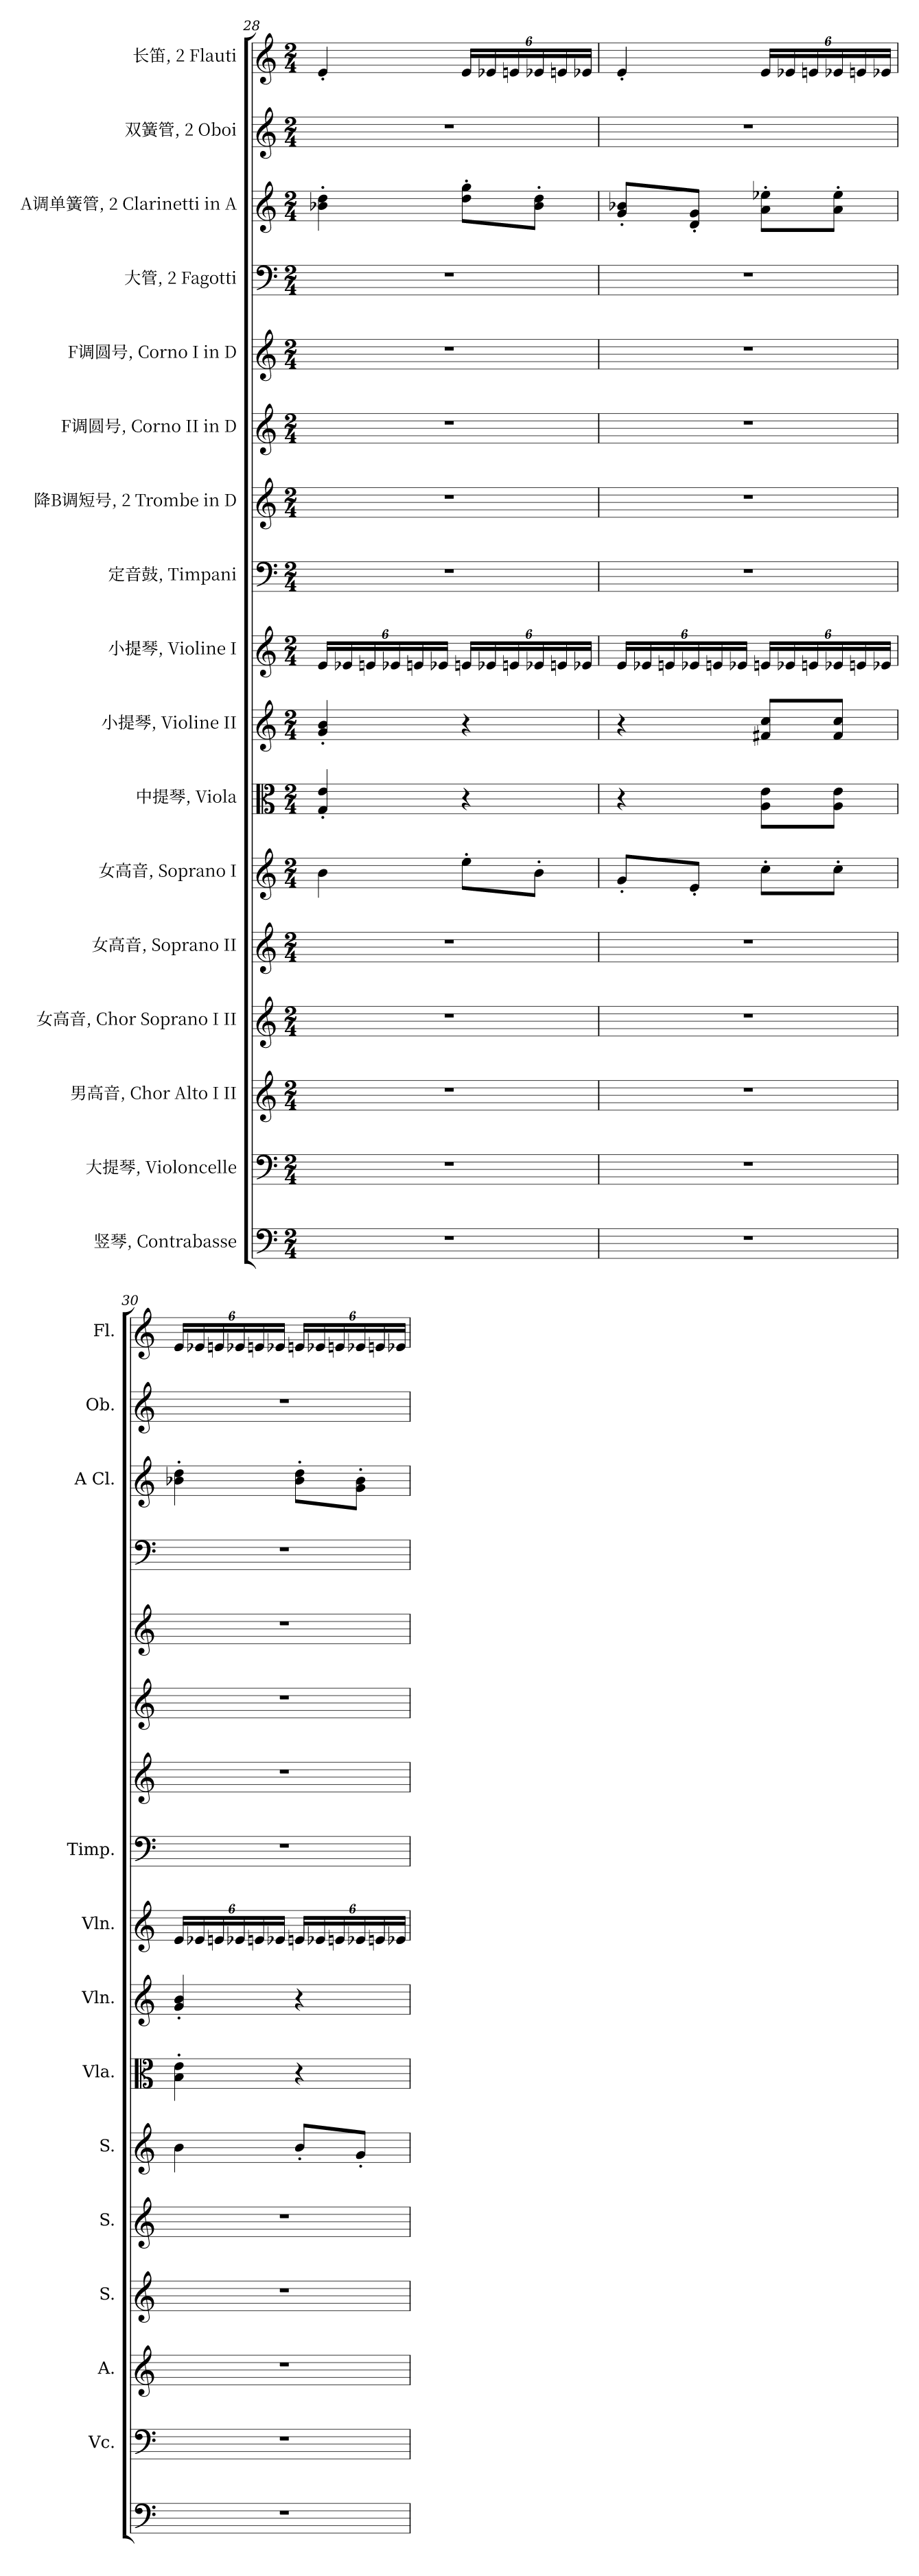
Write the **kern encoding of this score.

**kern	**kern	**kern	**kern	**kern	**kern	**kern	**kern	**kern	**kern	**kern	**kern	**kern	**kern	**kern	**kern	**kern
*part17	*part16	*part15	*part14	*part13	*part12	*part11	*part10	*part9	*part8	*part7	*part6	*part5	*part4	*part3	*part2	*part1
*staff17	*staff16	*staff15	*staff14	*staff13	*staff12	*staff11	*staff10	*staff9	*staff8	*staff7	*staff6	*staff5	*staff4	*staff3	*staff2	*staff1
*I"竖琴, Contrabasse	*I"大提琴, Violoncelle	*I"男高音, Chor Alto I II	*I"女高音, Chor Soprano I II	*I"女高音, Soprano II	*I"女高音, Soprano I	*I"中提琴, Viola	*I"小提琴, Violine II	*I"小提琴, Violine I	*I"定音鼓, Timpani	*I"降B调短号, 2 Trombe in D	*I"F调圆号, Corno II in D	*I"F调圆号, Corno I in D	*I"大管, 2 Fagotti	*I"A调单簧管, 2 Clarinetti in A	*I"双簧管, 2 Oboi	*I"长笛, 2 Flauti
*	*I'Vc.	*I'A.	*I'S.	*I'S.	*I'S.	*I'Vla.	*I'Vln.	*I'Vln.	*I'Timp.	*	*	*	*	*I'A Cl.	*I'Ob.	*I'Fl.
*clefF4	*clefF4	*clefG2	*clefG2	*clefG2	*clefG2	*clefC3	*clefG2	*clefG2	*clefF4	*clefG2	*clefG2	*clefG2	*clefF4	*clefG2	*clefG2	*clefG2
*	*	*	*	*	*	*	*	*	*	*ITrd1c2	*ITrd4c7	*ITrd4c7	*	*ITrd2c3	*	*
*k[]	*k[]	*k[]	*k[]	*k[]	*k[]	*k[]	*k[]	*k[]	*k[]	*k[b-e-]	*k[b-]	*k[b-]	*k[]	*k[f#c#g#]	*k[]	*k[]
*M2/4	*M2/4	*M2/4	*M2/4	*M2/4	*M2/4	*M2/4	*M2/4	*M2/4	*M2/4	*M2/4	*M2/4	*M2/4	*M2/4	*M2/4	*M2/4	*M2/4
*MM85	*MM85	*MM85	*MM85	*MM85	*MM85	*MM85	*MM85	*MM85	*MM85	*MM85	*MM85	*MM85	*MM85	*MM85	*MM85	*MM85
*	*	*	*	*	*	*	*	*Xbrackettup	*	*	*	*	*	*	*	*
=28	=28	=28	=28	=28	=28	=28	=28	=28	=28	=28	=28	=28	=28	=28	=28	=28
2r	2r	2r	2r	2r	4b\	4G/' 4e/'	4g/' 4b/'	24e/LL	2r	2r	2r	2r	2r	4gn\' 4b\'	2r	4e'/
.	.	.	.	.	.	.	.	24e-X/	.	.	.	.	.	.	.	.
.	.	.	.	.	.	.	.	24en/	.	.	.	.	.	.	.	.
.	.	.	.	.	.	.	.	24e-X/	.	.	.	.	.	.	.	.
.	.	.	.	.	.	.	.	24en/	.	.	.	.	.	.	.	.
.	.	.	.	.	.	.	.	24e-X/JJ	.	.	.	.	.	.	.	.
*	*	*	*	*	*	*	*	*	*	*	*	*	*	*	*	*Xbrackettup
*	*	*	*	*	*	*	*	*	*	*	*	*	*	*	*	*MM90
.	.	.	.	.	8ee'\L	4r	4r	24en/LL	.	.	.	.	.	8b\' 8ee\'L	.	24e/LL
.	.	.	.	.	.	.	.	24e-X/	.	.	.	.	.	.	.	24e-X/
.	.	.	.	.	.	.	.	24en/	.	.	.	.	.	.	.	24en/
.	.	.	.	.	8b'\J	.	.	24e-X/	.	.	.	.	.	8g\' 8b\'J	.	24e-X/
.	.	.	.	.	.	.	.	24en/	.	.	.	.	.	.	.	24en/
.	.	.	.	.	.	.	.	24e-X/JJ	.	.	.	.	.	.	.	24e-X/JJ
!!LO:PB:g=z
=29	=29	=29	=29	=29	=29	=29	=29	=29	=29	=29	=29	=29	=29	=29	=29	=29
*	*	*	*	*	*	*	*	*	*	*	*	*	*	*	*	*MM85
2r	2r	2r	2r	2r	8g'/L	4r	4r	24e/LL	2r	2r	2r	2r	2r	8e/' 8gn/'L	2r	4e'/
.	.	.	.	.	.	.	.	24e-X/	.	.	.	.	.	.	.	.
.	.	.	.	.	.	.	.	24en/	.	.	.	.	.	.	.	.
.	.	.	.	.	8e'/J	.	.	24e-X/	.	.	.	.	.	8B/' 8e/'J	.	.
.	.	.	.	.	.	.	.	24en/	.	.	.	.	.	.	.	.
.	.	.	.	.	.	.	.	24e-X/JJ	.	.	.	.	.	.	.	.
*	*	*	*	*	*	*	*	*	*	*	*	*	*	*	*	*MM90
.	.	.	.	.	8cc'\L	8A\ 8e\L	8f#X/ 8cc/L	24en/LL	.	.	.	.	.	8f#\' 8ccn\'L	.	24e/LL
.	.	.	.	.	.	.	.	24e-X/	.	.	.	.	.	.	.	24e-X/
.	.	.	.	.	.	.	.	24en/	.	.	.	.	.	.	.	24en/
.	.	.	.	.	8cc'\J	8A\ 8e\J	8f#/ 8cc/J	24e-X/	.	.	.	.	.	8f#\' 8cc\'J	.	24e-X/
.	.	.	.	.	.	.	.	24en/	.	.	.	.	.	.	.	24en/
.	.	.	.	.	.	.	.	24e-X/JJ	.	.	.	.	.	.	.	24e-X/JJ
=30	=30	=30	=30	=30	=30	=30	=30	=30	=30	=30	=30	=30	=30	=30	=30	=30
*	*	*	*	*	*	*	*	*	*	*	*	*	*	*	*	*MM85
2r	2r	2r	2r	2r	4b\	4B\' 4e\'	4g/' 4b/'	24e/LL	2r	2r	2r	2r	2r	4gn\' 4b\'	2r	24e/LL
.	.	.	.	.	.	.	.	24e-X/	.	.	.	.	.	.	.	24e-X/
.	.	.	.	.	.	.	.	24en/	.	.	.	.	.	.	.	24en/
.	.	.	.	.	.	.	.	24e-X/	.	.	.	.	.	.	.	24e-X/
.	.	.	.	.	.	.	.	24en/	.	.	.	.	.	.	.	24en/
.	.	.	.	.	.	.	.	24e-X/JJ	.	.	.	.	.	.	.	24e-X/JJ
*	*	*	*	*	*	*	*	*	*	*	*	*	*	*	*	*MM90
.	.	.	.	.	8b'/L	4r	4r	24en/LL	.	.	.	.	.	8g\' 8b\'L	.	24en/LL
.	.	.	.	.	.	.	.	24e-X/	.	.	.	.	.	.	.	24e-X/
.	.	.	.	.	.	.	.	24en/	.	.	.	.	.	.	.	24en/
.	.	.	.	.	8g'/J	.	.	24e-X/	.	.	.	.	.	8e\' 8g\'J	.	24e-X/
.	.	.	.	.	.	.	.	24en/	.	.	.	.	.	.	.	24en/
.	.	.	.	.	.	.	.	24e-X/JJ	.	.	.	.	.	.	.	24e-X/JJ
=	=	=	=	=	=	=	=	=	=	=	=	=	=	=	=	=
*-	*-	*-	*-	*-	*-	*-	*-	*-	*-	*-	*-	*-	*-	*-	*-	*-
